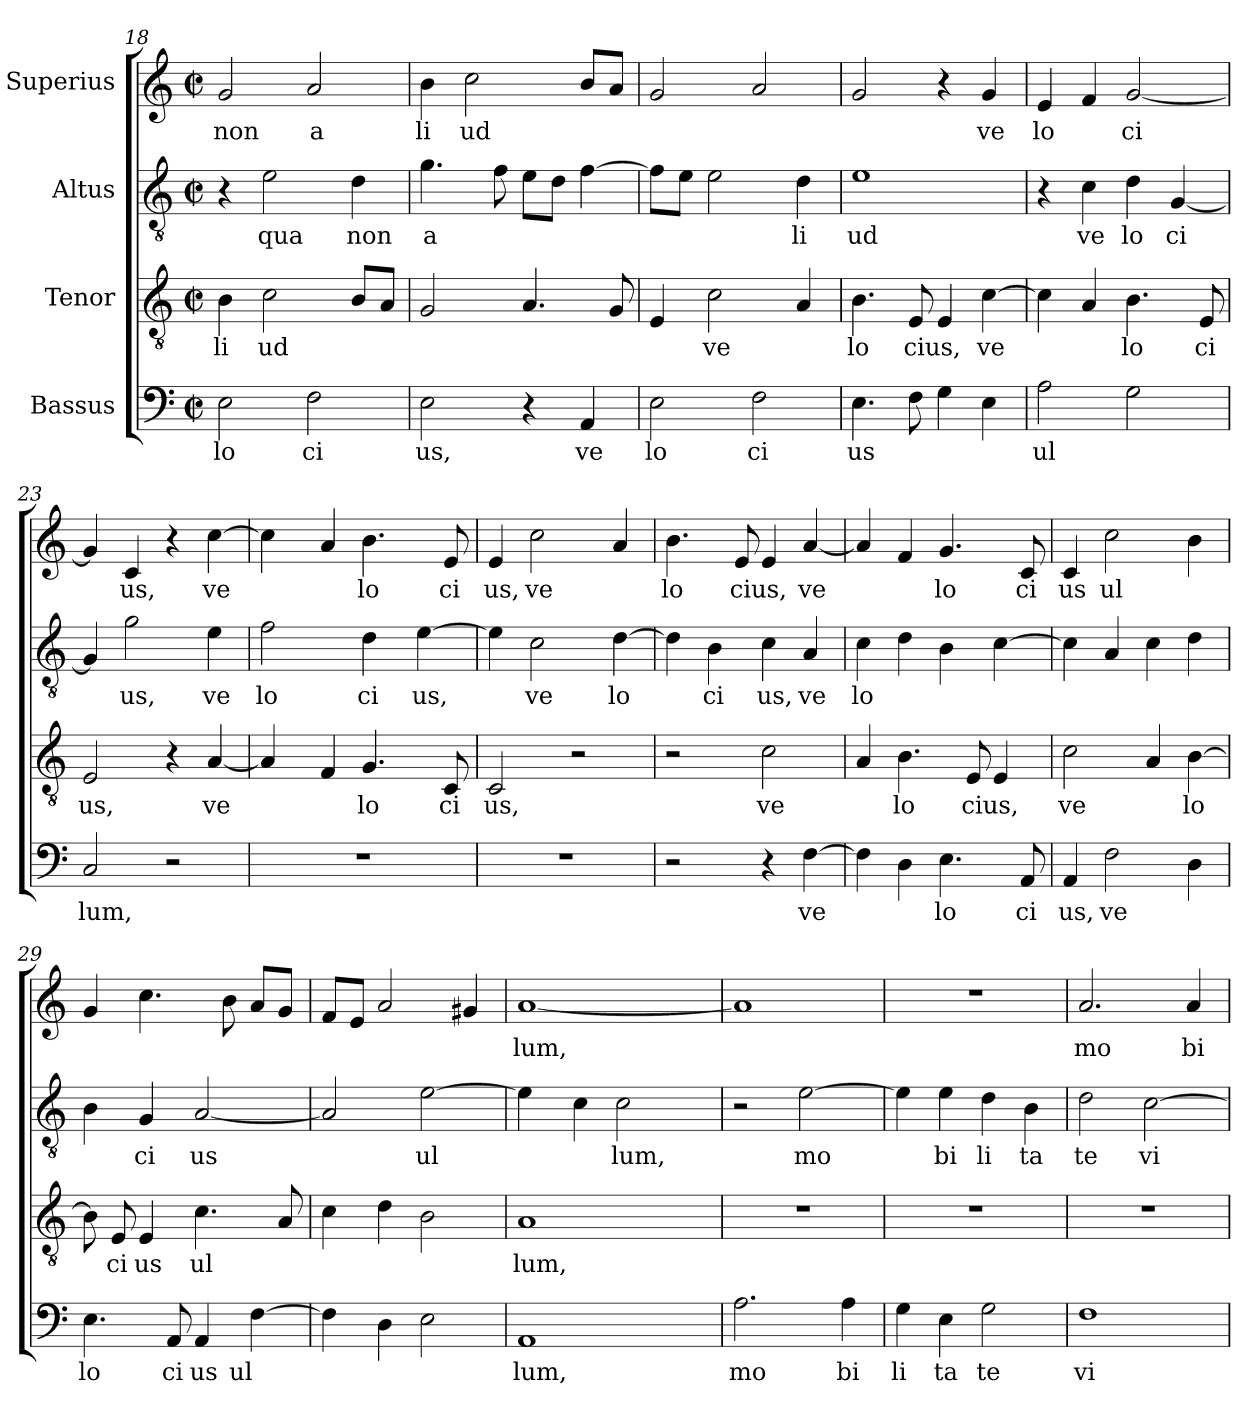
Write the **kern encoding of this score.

**kern	**text	**kern	**text	**kern	**text	**kern	**text
*part4	*part4	*part3	*part3	*part2	*part2	*part1	*part1
*staff4	*staff4	*staff3	*staff3	*staff2	*staff2	*staff1	*staff1
*I"Bassus	*	*I"Tenor	*	*I"Altus	*	*I"Superius	*
*clefF4	*	*clefGv2	*	*clefGv2	*	*clefG2	*
*M2/2	*	*M2/2	*	*M2/2	*	*M2/2	*
*met(c|)	*	*met(c|)	*	*met(c|)	*	*met(c|)	*
=18	=18	=18	=18	=18	=18	=18	=18
!	!LO:LY:b:cj	!	!LO:LY:b:cj	!	!	!	!LO:LY:b:cj
2E\	lo	4B\	li	4r	.	2g/	non
!	!	!	!LO:LY:b:cj	!	!LO:LY:b:cj	!	!
.	.	2c\	ud	2e\	qua	.	.
!	!LO:LY:b:cj	!	!	!	!	!	!LO:LY:b:cj
2F\	ci	.	.	.	.	2a/	a
!	!	!	!	!	!LO:LY:b:cj	!	!
.	.	8B/L	.	4d\	non	.	.
.	.	8A/J	.	.	.	.	.
=19	=19	=19	=19	=19	=19	=19	=19
!	!LO:LY:b:cj	!	!	!	!LO:LY:b:cj	!	!LO:LY:b:cj
2E\	us,	2G/	.	4.g\	a	4b\	li
!	!	!	!	!	!	!	!LO:LY:b:cj
.	.	.	.	.	.	2cc\	ud
.	.	.	.	8f\	.	.	.
4r	.	4.A/	.	8e\L	.	.	.
.	.	.	.	8d\J	.	.	.
!	!LO:LY:b:cj	!	!	!	!	!	!
4AA/	ve	.	.	[>4f\	.	8b/L	.
.	.	8G/	.	.	.	8a/J	.
=20	=20	=20	=20	=20	=20	=20	=20
!	!LO:LY:b:cj	!	!	!	!	!	!
2E\	lo	4E/	.	8f\L]	.	2g/	.
.	.	.	.	8e\J	.	.	.
!	!	!	!LO:LY:b:cj	!	!	!	!
.	.	2c\	ve	2e\	.	.	.
!	!LO:LY:b:cj	!	!	!	!	!	!
2F\	ci	.	.	.	.	2a/	.
!	!	!	!	!	!LO:LY:b:cj	!	!
.	.	4A/	.	4d\	li	.	.
=21	=21	=21	=21	=21	=21	=21	=21
!	!LO:LY:b:cj	!	!LO:LY:b:cj	!	!LO:LY:b:cj	!	!
4.E\	us	4.B\	lo	1e	ud	2g/	.
!	!	!	!LO:LY:b	!	!	!	!
8F\	.	8E/	cius,	.	.	.	.
4G\	.	4E/	.	.	.	4r	.
!	!	!	!LO:LY:b:cj	!	!	!	!LO:LY:b:cj
4E\	.	[>4c\	ve	.	.	4g/	ve
=22	=22	=22	=22	=22	=22	=22	=22
!	!LO:LY:b:cj	!	!	!	!	!	!LO:LY:b:cj
2A\	ul	4c\]	.	4r	.	4e/	lo
!	!	!	!	!	!LO:LY:b:cj	!	!
.	.	4A/	.	4c\	ve	4f/	.
!	!	!	!LO:LY:b:cj	!	!LO:LY:b:cj	!	!LO:LY:b:cj
2G\	.	4.B\	lo	4d\	lo	[<2g/	ci
!	!	!	!	!	!LO:LY:b:cj	!	!
.	.	.	.	[<4G/	ci	.	.
!	!	!	!LO:LY:b:cj	!	!	!	!
.	.	8E/	ci	.	.	.	.
=23	=23	=23	=23	=23	=23	=23	=23
!	!LO:LY:b:cj	!	!LO:LY:b:cj	!	!	!	!
2C/	lum,	2E/	us,	4G/]	.	4g/]	.
!	!	!	!	!	!LO:LY:b:cj	!	!LO:LY:b:cj
.	.	.	.	2g\	us,	4c/	us,
2r	.	4r	.	.	.	4r	.
!	!	!	!LO:LY:b:cj	!	!LO:LY:b:cj	!	!LO:LY:b:cj
.	.	[>4A/	ve	4e\	ve	[<4cc\	ve
!!LO:LB:g=z
=24	=24	=24	=24	=24	=24	=24	=24
!	!	!	!	!	!LO:LY:b:cj	!	!
*	*	*^	*	*	*	*^	*
1r	.	4A/]	8ryy	.	2f\	lo	4cc\]	8ryy	.
.	.	.	64ryy	.	.	.	.	64ryy	.
.	.	.	2ryy	.	.	.	.	2ryy	.
.	.	4F/	.	.	.	.	4a/	.	.
!	!	!	!	!LO:LY:b:cj	!	!LO:LY:b:cj	!	!	!LO:LY:b:cj
.	.	4.G/	.	lo	4d\	ci	4.b\	.	lo
.	.	.	4ryy	.	.	.	.	4ryy	.
!	!	!	!	!	!	!LO:LY:b	!	!	!
.	.	.	.	.	[>4e\	us,	.	.	.
!	!	!	!	!LO:LY:b:cj	!	!	!	!	!LO:LY:b:cj
.	.	8C/	.	ci	.	.	8e/	.	ci
.	.	.	16..ryy	.	.	.	.	16..ryy	.
=25	=25	=25	=25	=25	=25	=25	=25	=25	=25
!	!	!	!	!LO:LY:b:cj	!	!	!	!	!LO:LY:b:cj
*	*	*v	*v	*	*	*	*v	*v	*
1r	.	2C/	us,	4e\]	.	4e/	us,
!	!	!	!	!	!LO:LY:b:cj	!	!LO:LY:b:cj
.	.	.	.	2c\	ve	2cc\	ve
.	.	2r	.	.	.	.	.
!	!	!	!	!	!LO:LY:b:cj	!	!
.	.	.	.	[>4d\	lo	4a/	.
=26	=26	=26	=26	=26	=26	=26	=26
!	!	!	!	!	!	!	!LO:LY:b:cj
2r	.	2r	.	4d\]	.	4.b\	lo
!	!	!	!	!	!LO:LY:b:cj	!	!
.	.	.	.	4B\	ci	.	.
!	!	!	!	!	!	!	!LO:LY:b
.	.	.	.	.	.	8e/	cius,
!	!	!	!LO:LY:b:cj	!	!LO:LY:b:cj	!	!
4r	.	2c\	ve	4c\	us,	4e/	.
!	!LO:LY:b:cj	!	!	!	!LO:LY:b:cj	!	!LO:LY:b:cj
[>4F\	ve	.	.	4A/	ve	[<4a/	ve
=27	=27	=27	=27	=27	=27	=27	=27
!	!	!	!	!	!LO:LY:b:cj	!	!
4F\]	.	4A/	.	4c\	lo	4a/]	.
!	!	!	!LO:LY:b:cj	!	!	!	!
4D\	.	4.B\	lo	4d\	.	4f/	.
!	!LO:LY:b:cj	!	!	!	!	!	!LO:LY:b:cj
4.E\	lo	.	.	4B\	.	4.g/	lo
!	!	!	!LO:LY:b	!	!	!	!
.	.	8E/	cius,	.	.	.	.
.	.	4E/	.	[>4c\	.	.	.
!	!LO:LY:b:cj	!	!	!	!	!	!LO:LY:b:cj
8AA/	ci	.	.	.	.	8c/	ci
=28	=28	=28	=28	=28	=28	=28	=28
!	!LO:LY:b:cj	!	!LO:LY:b:cj	!	!	!	!LO:LY:b:cj
4AA/	us,	2c\	ve	4c\]	.	4c/	us
!	!LO:LY:b:cj	!	!	!	!	!	!LO:LY:b:cj
2F\	ve	.	.	4A/	.	2cc\	ul
.	.	4A/	.	4c\	.	.	.
!	!	!	!LO:LY:b:cj	!	!	!	!
4D\	.	[>4B\	lo	4d\	.	4b\	.
=29	=29	=29	=29	=29	=29	=29	=29
!	!LO:LY:b:cj	!	!	!	!	!	!
4.E\	lo	8B\]	.	4B\	.	4g/	.
!	!	!	!LO:LY:b:cj	!	!	!	!
.	.	8E/	ci	.	.	.	.
!	!	!	!LO:LY:b:cj	!	!LO:LY:b:cj	!	!
.	.	4E/	us	4G/	ci	4.cc\	.
!	!LO:LY:b:cj	!	!	!	!	!	!
8AA/	ci	.	.	.	.	.	.
!	!LO:LY:b:cj	!	!LO:LY:b:cj	!	!LO:LY:b:cj	!	!
4AA/	us	4.c\	ul	[<2A/	us	.	.
.	.	.	.	.	.	8b\	.
!	!LO:LY:b:cj	!	!	!	!	!	!
[>4F\	ul	.	.	.	.	8a/L	.
.	.	8A/	.	.	.	8g/J	.
=30	=30	=30	=30	=30	=30	=30	=30
4F\]	.	4c\	.	2A/]	.	8f/L	.
.	.	.	.	.	.	8e/J	.
4D\	.	4d\	.	.	.	2a/	.
!	!	!	!	!	!LO:LY:b:cj	!	!
2E\	.	2B\	.	[>2e\	ul	.	.
.	.	.	.	.	.	4g#/	.
!!LO:PB:g=z
=31	=31	=31	=31	=31	=31	=31	=31
!	!LO:LY:b:cj	!	!LO:LY:b:cj	!	!	!	!LO:LY:b
*	*	*	*	*^	*	*	*
1AA	lum,	1A	lum,	4e\]	16.ryy	.	[<1a	lum,
.	.	.	.	.	2ryy	.	.	.
.	.	.	.	4c\	.	.	.	.
!	!	!	!	!	!	!LO:LY:b:cj	!	!
.	.	.	.	2c\	.	lum,	.	.
.	.	.	.	.	4ryy	.	.	.
.	.	.	.	.	8ryy	.	.	.
.	.	.	.	.	32ryy	.	.	.
=32	=32	=32	=32	=32	=32	=32	=32	=32
!	!LO:LY:b:cj	!	!	!	!	!	!	!
*	*	*	*	*v	*v	*	*	*
2.A\	mo	1r	.	2r	.	1a]	.
!	!	!	!	!	!LO:LY:b	!	!
.	.	.	.	[>2e\	mo	.	.
!	!LO:LY:b:cj	!	!	!	!	!	!
4A\	bi	.	.	.	.	.	.
=33	=33	=33	=33	=33	=33	=33	=33
!	!LO:LY:b:cj	!	!	!	!	!	!
4G\	li	1r	.	4e\]	.	1r	.
!	!LO:LY:b:cj	!	!	!	!LO:LY:b:cj	!	!
4E\	ta	.	.	4e\	bi	.	.
!	!LO:LY:b:cj	!	!	!	!LO:LY:b:cj	!	!
2G\	te	.	.	4d\	li	.	.
!	!	!	!	!	!LO:LY:b:cj	!	!
.	.	.	.	4B\	ta	.	.
=34	=34	=34	=34	=34	=34	=34	=34
!	!LO:LY:b:cj	!	!	!	!LO:LY:b:cj	!	!LO:LY:b:cj
1F	vi	1r	.	2d\	te	2.a/	mo
!	!	!	!	!	!LO:LY:b:cj	!	!
.	.	.	.	[>2c\	vi	.	.
!	!	!	!	!	!	!	!LO:LY:b:cj
.	.	.	.	.	.	4a/	bi
=	=	=	=	=	=	=	=
*-	*-	*-	*-	*-	*-	*-	*-
